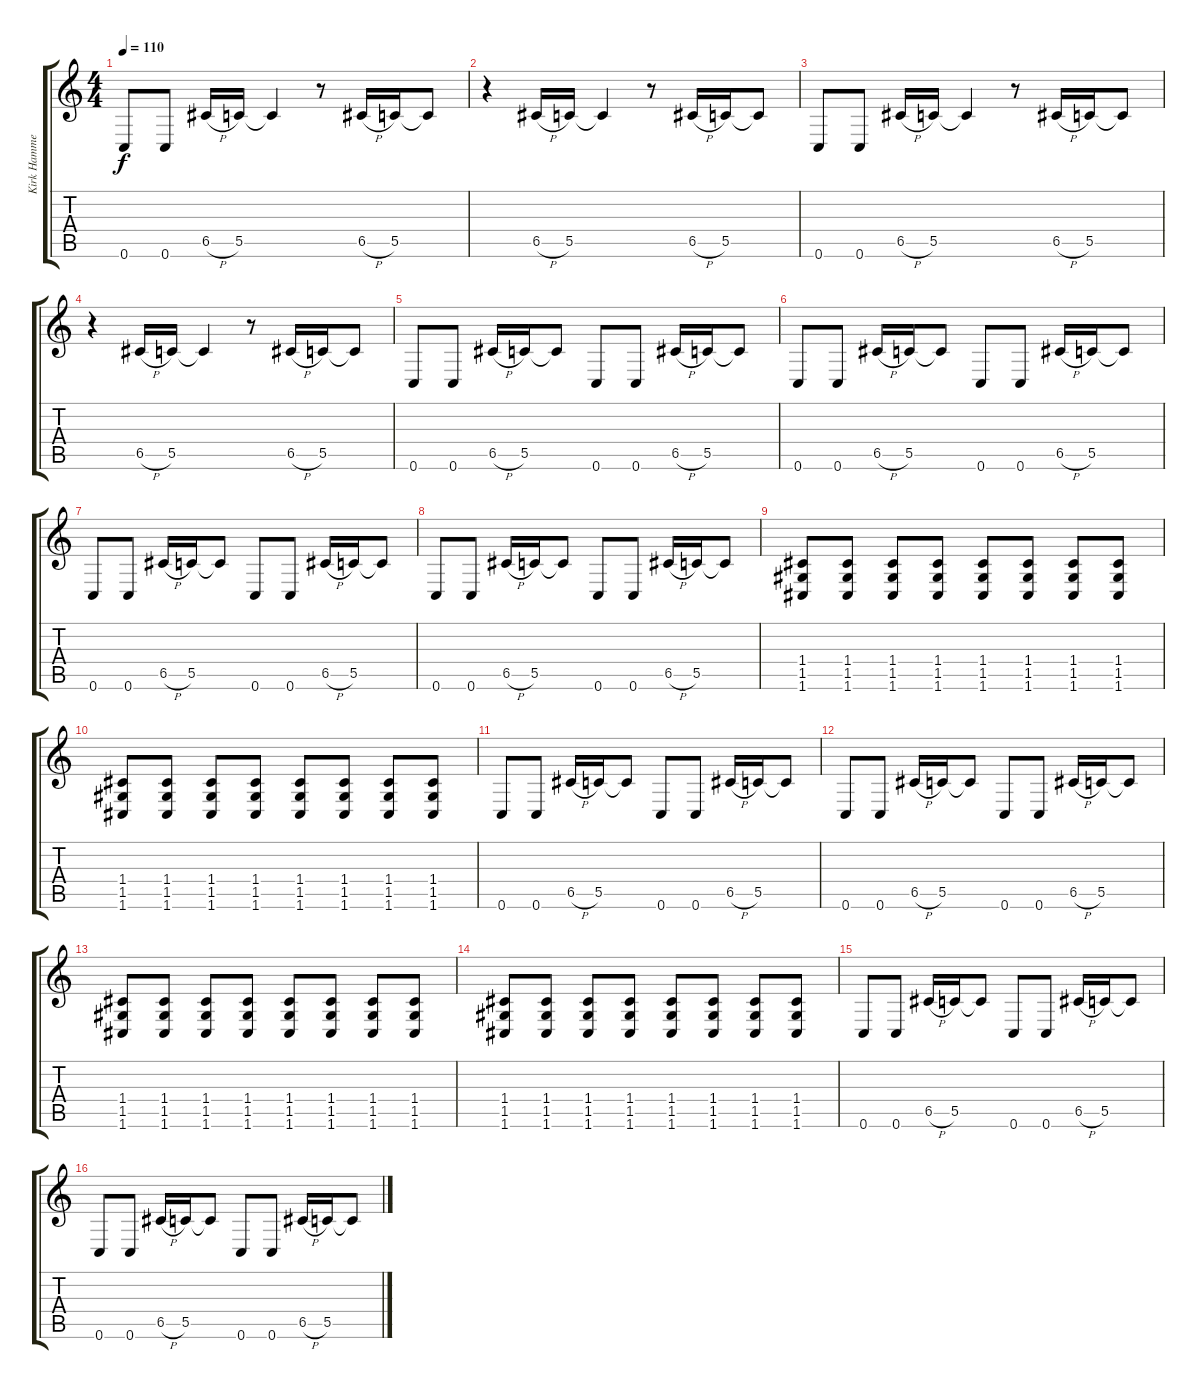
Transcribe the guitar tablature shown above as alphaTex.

\track ("Kirk Hammet" "Kirk Hamme") {instrument distortionguitar}
\staff {score tabs}
\tuning (D4 A3 F3 C3 G2 C2) {hide}
\ts (4 4)
\tempo 110
\clef g2
\ks c
0.6.8{dy f balance 13} 0.6.8 6.5{h}.16 5.5.16 5.5{t}.4 r.8 6.5{h}.16 5.5.16 5.5{t}.8 |
r.4 6.5{h}.16 5.5.16 5.5{t}.4 r.8 6.5{h}.16 5.5.16 5.5{t}.8 |
0.6.8 0.6.8 6.5{h}.16 5.5.16 5.5{t}.4 r.8 6.5{h}.16 5.5.16 5.5{t}.8 |
r.4 6.5{h}.16 5.5.16 5.5{t}.4 r.8 6.5{h}.16 5.5.16 5.5{t}.8 |
0.6.8{balance 8} 0.6.8 6.5{h}.16 5.5.16 5.5{t}.8 0.6.8 0.6.8 6.5{h}.16 5.5.16 5.5{t}.8 |
0.6.8 0.6.8 6.5{h}.16 5.5.16 5.5{t}.8 0.6.8 0.6.8 6.5{h}.16 5.5.16 5.5{t}.8 |
0.6.8 0.6.8 6.5{h}.16 5.5.16 5.5{t}.8 0.6.8 0.6.8 6.5{h}.16 5.5.16 5.5{t}.8 |
0.6.8 0.6.8 6.5{h}.16 5.5.16 5.5{t}.8 0.6.8 0.6.8 6.5{h}.16 5.5.16 5.5{t}.8 |
(1.4 1.5 1.6).8 (1.4 1.5 1.6).8 (1.4 1.5 1.6).8 (1.4 1.5 1.6).8 (1.4 1.5 1.6).8 (1.4 1.5 1.6).8 (1.4 1.5 1.6).8 (1.4 1.5 1.6).8 |
(1.4 1.5 1.6).8 (1.4 1.5 1.6).8 (1.4 1.5 1.6).8 (1.4 1.5 1.6).8 (1.4 1.5 1.6).8 (1.4 1.5 1.6).8 (1.4 1.5 1.6).8 (1.4 1.5 1.6).8 |
0.6.8 0.6.8 6.5{h}.16 5.5.16 5.5{t}.8 0.6.8 0.6.8 6.5{h}.16 5.5.16 5.5{t}.8 |
0.6.8 0.6.8 6.5{h}.16 5.5.16 5.5{t}.8 0.6.8 0.6.8 6.5{h}.16 5.5.16 5.5{t}.8 |
(1.4 1.5 1.6).8 (1.4 1.5 1.6).8 (1.4 1.5 1.6).8 (1.4 1.5 1.6).8 (1.4 1.5 1.6).8 (1.4 1.5 1.6).8 (1.4 1.5 1.6).8 (1.4 1.5 1.6).8 |
(1.4 1.5 1.6).8 (1.4 1.5 1.6).8 (1.4 1.5 1.6).8 (1.4 1.5 1.6).8 (1.4 1.5 1.6).8 (1.4 1.5 1.6).8 (1.4 1.5 1.6).8 (1.4 1.5 1.6).8 |
0.6.8 0.6.8 6.5{h}.16 5.5.16 5.5{t}.8 0.6.8 0.6.8 6.5{h}.16 5.5.16 5.5{t}.8 |
0.6.8 0.6.8 6.5{h}.16 5.5.16 5.5{t}.8 0.6.8 0.6.8 6.5{h}.16 5.5.16 5.5{t}.8
